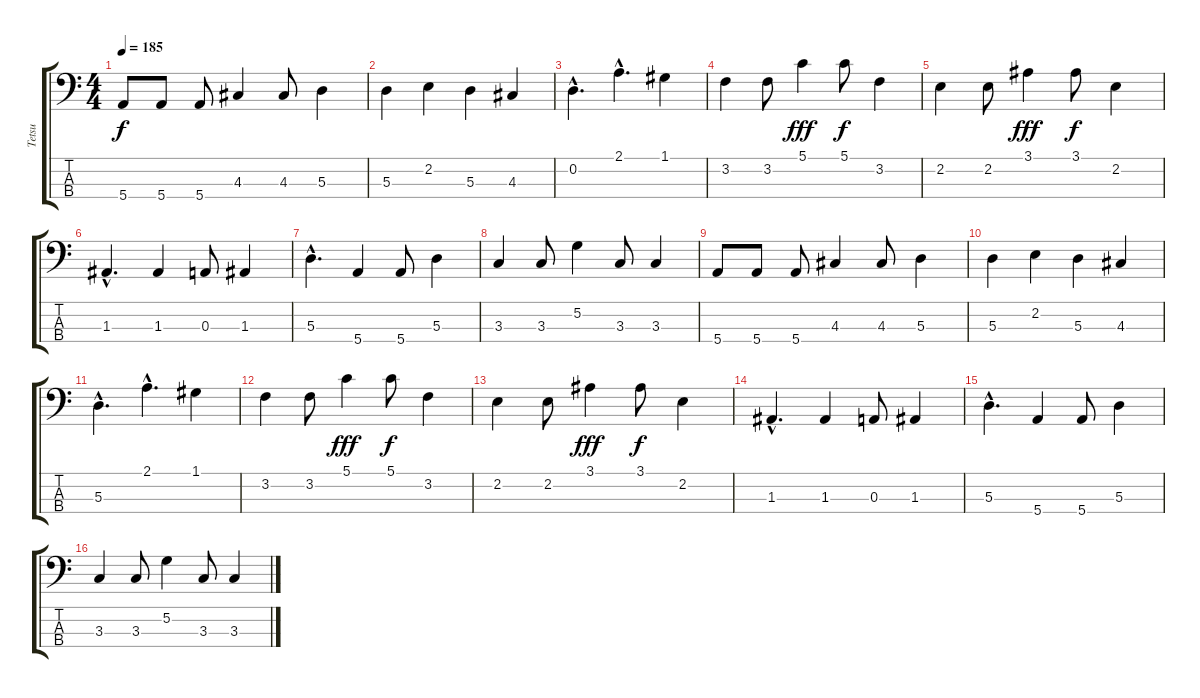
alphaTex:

\track ("Tetsu" "Tetsu") {instrument electricbasspick}
\staff {score tabs}
\tuning (G2 D2 A1 E1) {hide}
\ts (4 4)
\tempo 185
\clef f4
\ks c
5.4.8{dy f} 5.4.8 5.4.8 4.3.4 4.3.8 5.3.4 |
5.3.4 2.2.4 5.3.4 4.3.4 |
0.2{hac}.4{d} 2.1{hac}.4{d} 1.1.4 |
3.2.4 3.2.8 5.1.4{dy fff} 5.1.8{dy f} 3.2.4 |
2.2.4 2.2.8 3.1.4{dy fff} 3.1.8{dy f} 2.2.4 |
1.3{hac}.4{d} 1.3.4 0.3.8 1.3.4 |
5.3{hac}.4{d} 5.4.4 5.4.8 5.3.4 |
3.3.4 3.3.8 5.2.4 3.3.8 3.3.4 |
5.4.8 5.4.8 5.4.8 4.3.4 4.3.8 5.3.4 |
5.3.4 2.2.4 5.3.4 4.3.4 |
5.3{hac}.4{d} 2.1{hac}.4{d} 1.1.4 |
3.2.4 3.2.8 5.1.4{dy fff} 5.1.8{dy f} 3.2.4 |
2.2.4 2.2.8 3.1.4{dy fff} 3.1.8{dy f} 2.2.4 |
1.3{hac}.4{d} 1.3.4 0.3.8 1.3.4 |
5.3{hac}.4{d} 5.4.4 5.4.8 5.3.4 |
3.3.4 3.3.8 5.2.4 3.3.8 3.3.4
